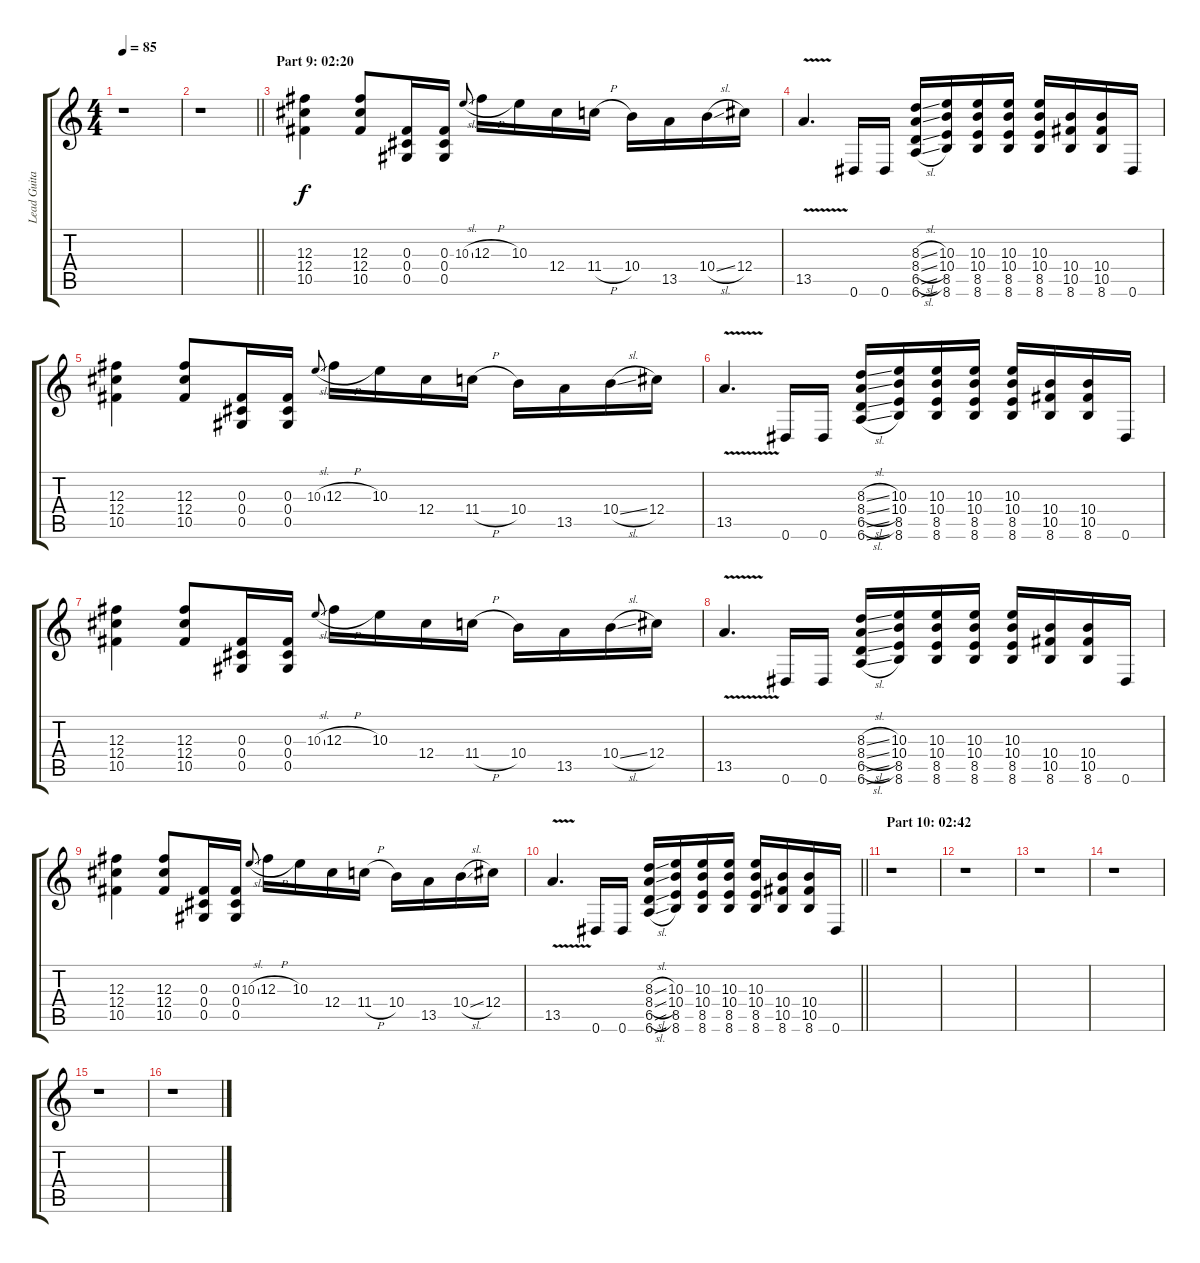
\track ("Lead Guitar (Distortion)" "Lead Guita") {instrument distortionguitar}
\staff {score tabs}
\tuning (Eb4 Bb3 Gb3 Db3 Ab2 Eb2) {hide}
\ts (4 4)
\tempo 85
\clef g2
\ks c
r.1{dy f} |
\barLineRight lightlight
r.1 |
\section ("" "Part 9: 02:20")
(12.3 12.4 10.5).4 (12.3 12.4 10.5).8 (0.3 0.4 0.5).16 (0.3 0.4 0.5).16 10.3{sl}.8{gr onbeat} 12.3{h}.16 10.3.16 12.4.16 11.4{h}.16 10.4.16 13.5.16 10.4{sl}.16 12.4.16 |
13.5{v}.4{d} 0.6.16 0.6.16 (8.3{sl} 8.4{sl} 6.5{sl} 6.6{sl}).16 (10.3 10.4 8.5 8.6).16 (10.3 10.4 8.5 8.6).16 (10.3 10.4 8.5 8.6).16 (10.3 10.4 8.5 8.6).16 (10.4 10.5 8.6).16 (10.4 10.5 8.6).16 0.6.16 |
(12.3 12.4 10.5).4 (12.3 12.4 10.5).8 (0.3 0.4 0.5).16 (0.3 0.4 0.5).16 10.3{sl}.8{gr onbeat} 12.3{h}.16 10.3.16 12.4.16 11.4{h}.16 10.4.16 13.5.16 10.4{sl}.16 12.4.16 |
13.5{v}.4{d} 0.6.16 0.6.16 (8.3{sl} 8.4{sl} 6.5{sl} 6.6{sl}).16 (10.3 10.4 8.5 8.6).16 (10.3 10.4 8.5 8.6).16 (10.3 10.4 8.5 8.6).16 (10.3 10.4 8.5 8.6).16 (10.4 10.5 8.6).16 (10.4 10.5 8.6).16 0.6.16 |
(12.3 12.4 10.5).4 (12.3 12.4 10.5).8 (0.3 0.4 0.5).16 (0.3 0.4 0.5).16 10.3{sl}.8{gr onbeat} 12.3{h}.16 10.3.16 12.4.16 11.4{h}.16 10.4.16 13.5.16 10.4{sl}.16 12.4.16 |
13.5{v}.4{d} 0.6.16 0.6.16 (8.3{sl} 8.4{sl} 6.5{sl} 6.6{sl}).16 (10.3 10.4 8.5 8.6).16 (10.3 10.4 8.5 8.6).16 (10.3 10.4 8.5 8.6).16 (10.3 10.4 8.5 8.6).16 (10.4 10.5 8.6).16 (10.4 10.5 8.6).16 0.6.16 |
(12.3 12.4 10.5).4 (12.3 12.4 10.5).8 (0.3 0.4 0.5).16 (0.3 0.4 0.5).16 10.3{sl}.8{gr onbeat} 12.3{h}.16 10.3.16 12.4.16 11.4{h}.16 10.4.16 13.5.16 10.4{sl}.16 12.4.16 |
\barLineRight lightlight
13.5{v}.4{d} 0.6.16 0.6.16 (8.3{sl} 8.4{sl} 6.5{sl} 6.6{sl}).16 (10.3 10.4 8.5 8.6).16 (10.3 10.4 8.5 8.6).16 (10.3 10.4 8.5 8.6).16 (10.3 10.4 8.5 8.6).16 (10.4 10.5 8.6).16 (10.4 10.5 8.6).16 0.6.16 |
\section ("" "Part 10: 02:42")
r.1 |
r.1 |
r.1 |
r.1 |
r.1 |
r.1
